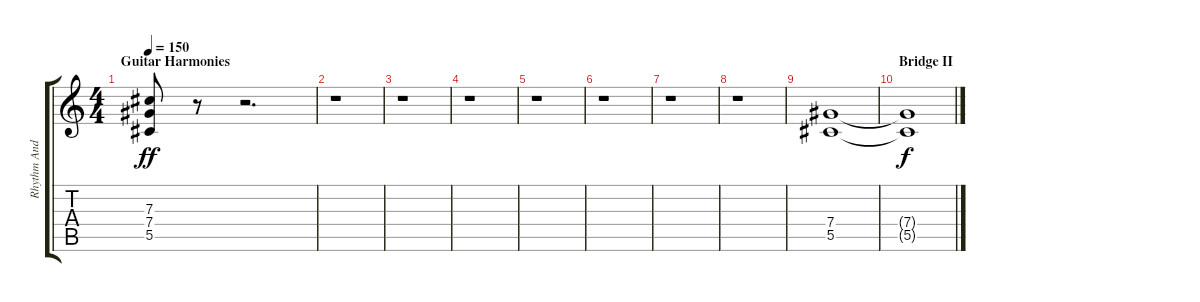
\track ("Rhythm And Harmony" "Rhythm And") {instrument overdrivenguitar}
\staff {score tabs}
\tuning (Eb4 Bb3 Gb3 Db3 Ab2 Eb2) {hide}
\ts (4 4)
\section ("" "Guitar Harmonies")
\tempo 150
\clef g2
\ks c
(7.3 7.4 5.5).8{dy ff} r.8 r.2{d} |
r.1 |
r.1 |
r.1 |
r.1 |
r.1 |
r.1 |
r.1 |
(7.4 5.5).1 |
\section ("" "Bridge II")
(7.4{t} 5.5{t}).1{dy f}
